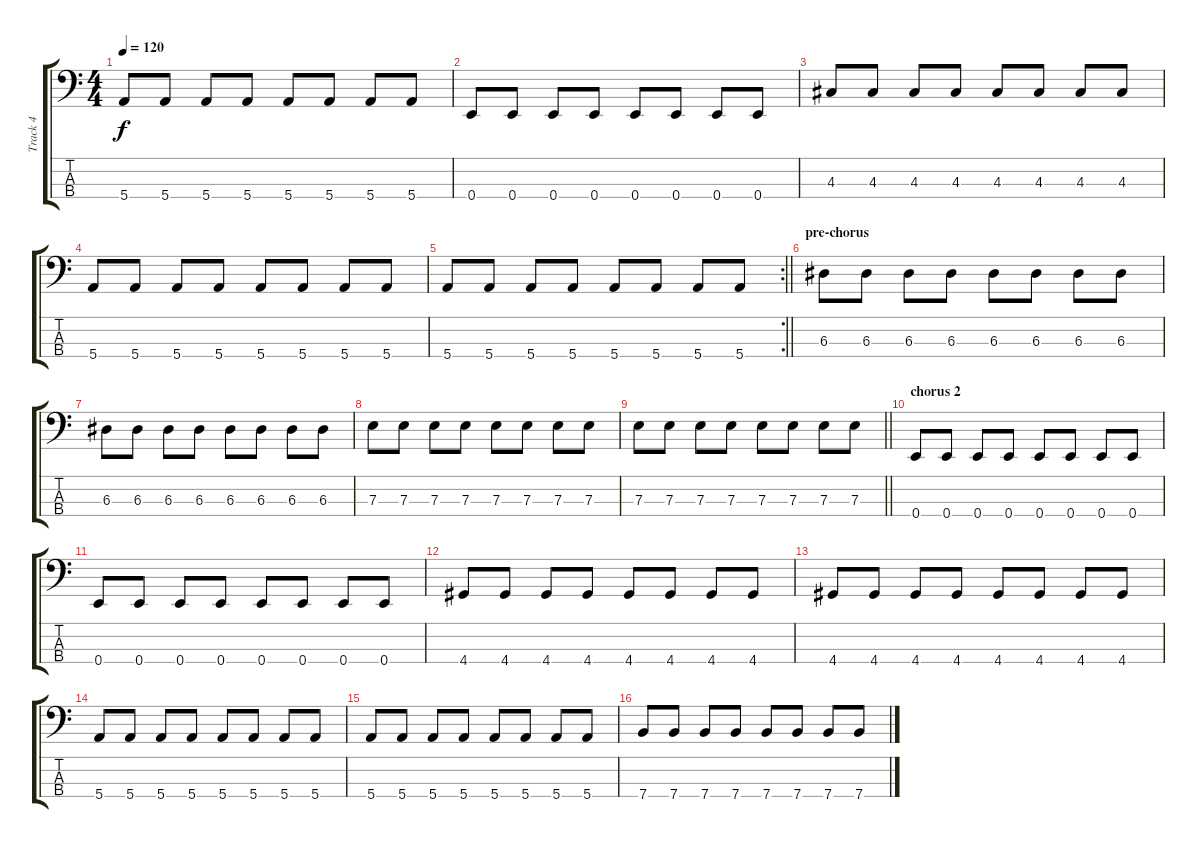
\track ("Track 4" "Track 4") {instrument electricbasspick}
\staff {score tabs}
\tuning (G2 D2 A1 E1) {hide}
\ts (4 4)
\tempo 120
\clef f4
\ks c
5.4.8{dy f} 5.4.8 5.4.8 5.4.8 5.4.8 5.4.8 5.4.8 5.4.8 |
0.4.8 0.4.8 0.4.8 0.4.8 0.4.8 0.4.8 0.4.8 0.4.8 |
4.3.8 4.3.8 4.3.8 4.3.8 4.3.8 4.3.8 4.3.8 4.3.8 |
5.4.8 5.4.8 5.4.8 5.4.8 5.4.8 5.4.8 5.4.8 5.4.8 |
\rc 2
\barLineRight lightlight
5.4.8 5.4.8 5.4.8 5.4.8 5.4.8 5.4.8 5.4.8 5.4.8 |
\section ("" "pre-chorus")
6.3.8 6.3.8 6.3.8 6.3.8 6.3.8 6.3.8 6.3.8 6.3.8 |
6.3.8 6.3.8 6.3.8 6.3.8 6.3.8 6.3.8 6.3.8 6.3.8 |
7.3.8 7.3.8 7.3.8 7.3.8 7.3.8 7.3.8 7.3.8 7.3.8 |
\barLineRight lightlight
7.3.8 7.3.8 7.3.8 7.3.8 7.3.8 7.3.8 7.3.8 7.3.8 |
\section ("" "chorus 2")
0.4.8 0.4.8 0.4.8 0.4.8 0.4.8 0.4.8 0.4.8 0.4.8 |
0.4.8 0.4.8 0.4.8 0.4.8 0.4.8 0.4.8 0.4.8 0.4.8 |
4.4.8 4.4.8 4.4.8 4.4.8 4.4.8 4.4.8 4.4.8 4.4.8 |
4.4.8 4.4.8 4.4.8 4.4.8 4.4.8 4.4.8 4.4.8 4.4.8 |
5.4.8 5.4.8 5.4.8 5.4.8 5.4.8 5.4.8 5.4.8 5.4.8 |
5.4.8 5.4.8 5.4.8 5.4.8 5.4.8 5.4.8 5.4.8 5.4.8 |
7.4.8 7.4.8 7.4.8 7.4.8 7.4.8 7.4.8 7.4.8 7.4.8
